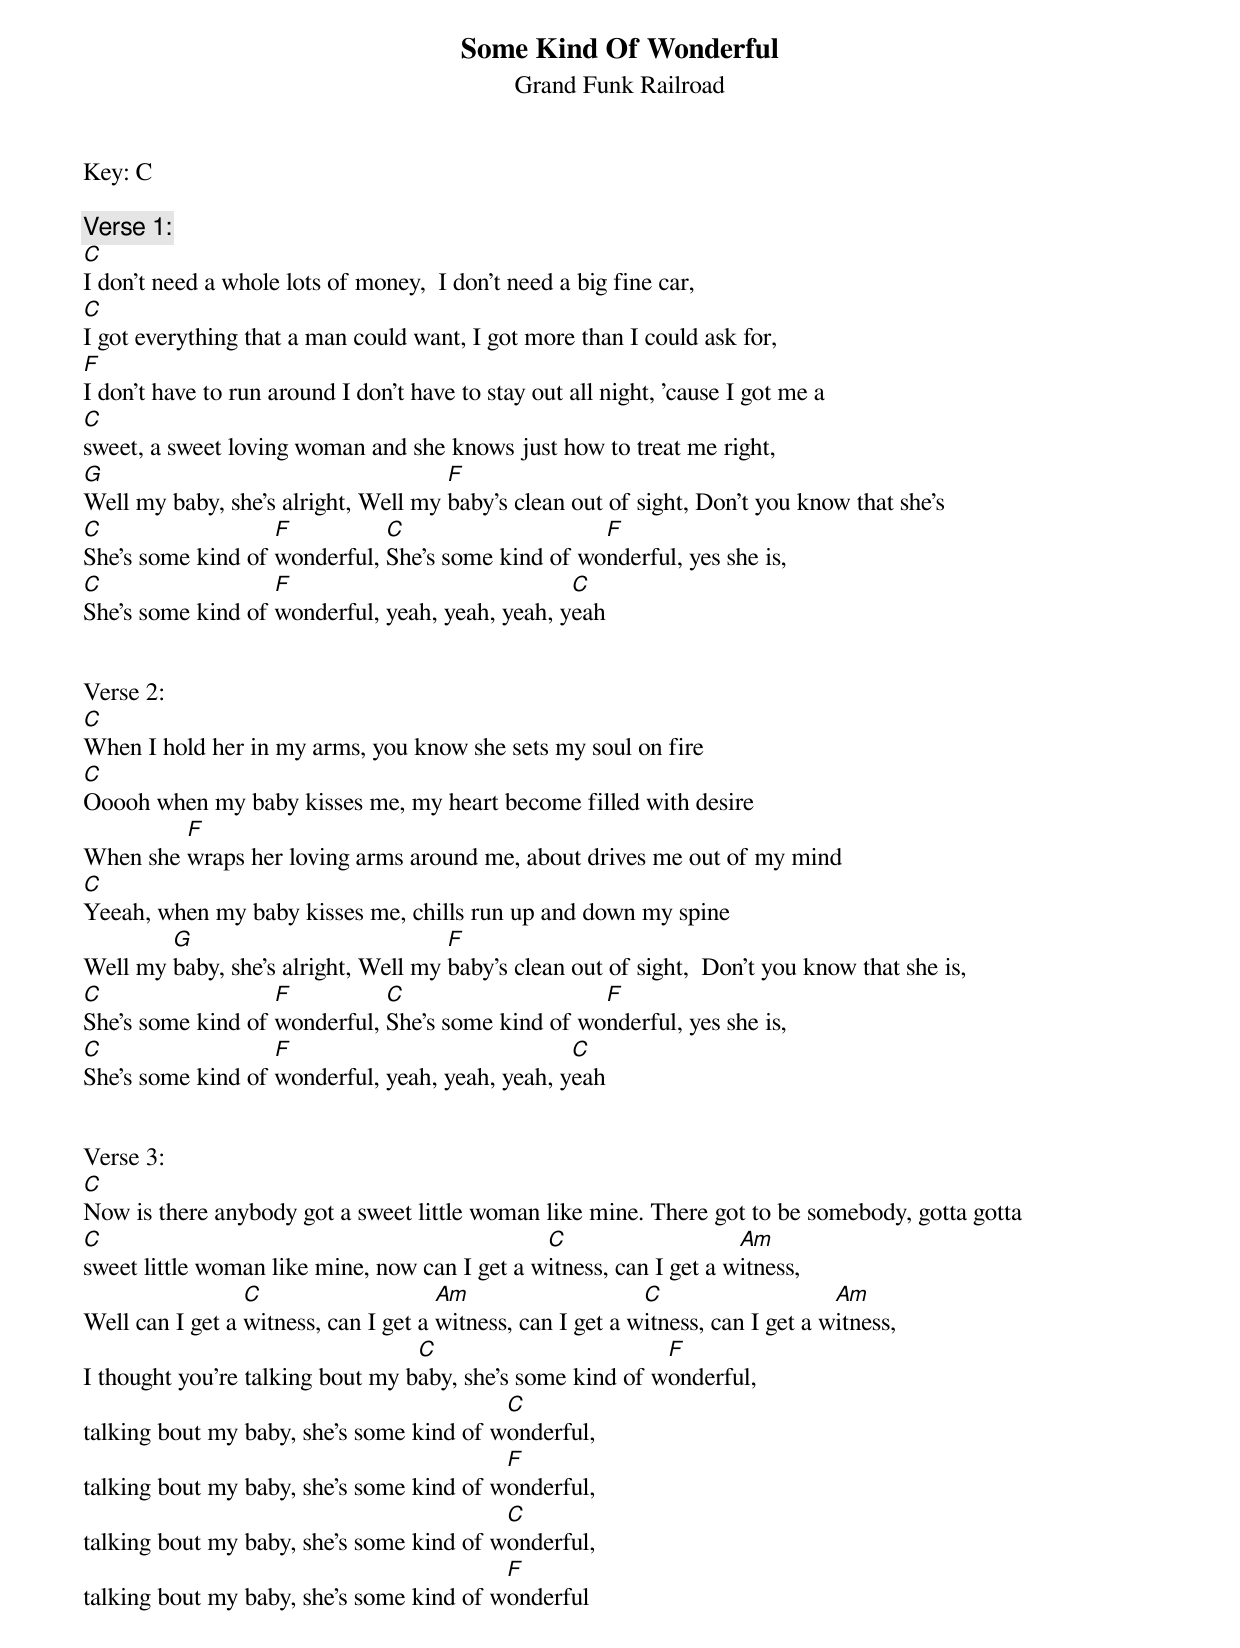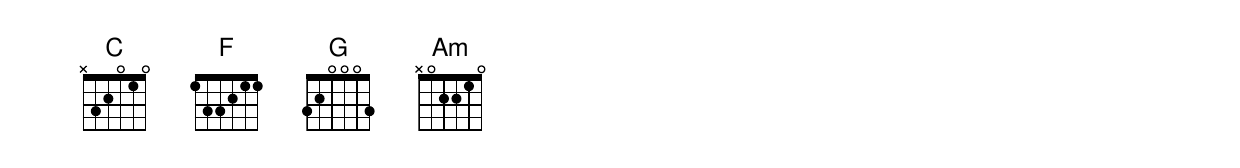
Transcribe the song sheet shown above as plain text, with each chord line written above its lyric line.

Some Kind Of Wonderful
Grand Funk Railroad
Key: C

Verse 1:
C
I don't need a whole lots of money,  I don't need a big fine car,
C
I got everything that a man could want, I got more than I could ask for,
F
I don't have to run around I don't have to stay out all night, ’cause I got me a
C
sweet, a sweet loving woman and she knows just how to treat me right,
G                                    F
Well my baby, she's alright, Well my baby's clean out of sight, Don't you know that she's
C                  F          C                    F
She's some kind of wonderful, She's some kind of wonderful, yes she is,
C                  F                             C
She's some kind of wonderful, yeah, yeah, yeah, yeah


Verse 2:
C
When I hold her in my arms, you know she sets my soul on fire
C
Ooooh when my baby kisses me, my heart become filled with desire
         F
When she wraps her loving arms around me, about drives me out of my mind
C
Yeeah, when my baby kisses me, chills run up and down my spine
        G                            F
Well my baby, she's alright, Well my baby's clean out of sight,  Don't you know that she is,
C                  F          C                    F
She's some kind of wonderful, She's some kind of wonderful, yes she is,
C                  F                             C
She's some kind of wonderful, yeah, yeah, yeah, yeah


Verse 3:
C
Now is there anybody got a sweet little woman like mine. There got to be somebody, gotta gotta
C                                              C                    Am
sweet little woman like mine, now can I get a witness, can I get a witness,
                 C                    Am                    C                    Am
Well can I get a witness, can I get a witness, can I get a witness, can I get a witness,
                                  C                        F
I thought you’re talking bout my baby, she’s some kind of wonderful,
                                          C
talking bout my baby, she's some kind of wonderful,
                                          F
talking bout my baby, she's some kind of wonderful,
                                          C
talking bout my baby, she's some kind of wonderful,
                                          F
talking bout my baby, she's some kind of wonderful
